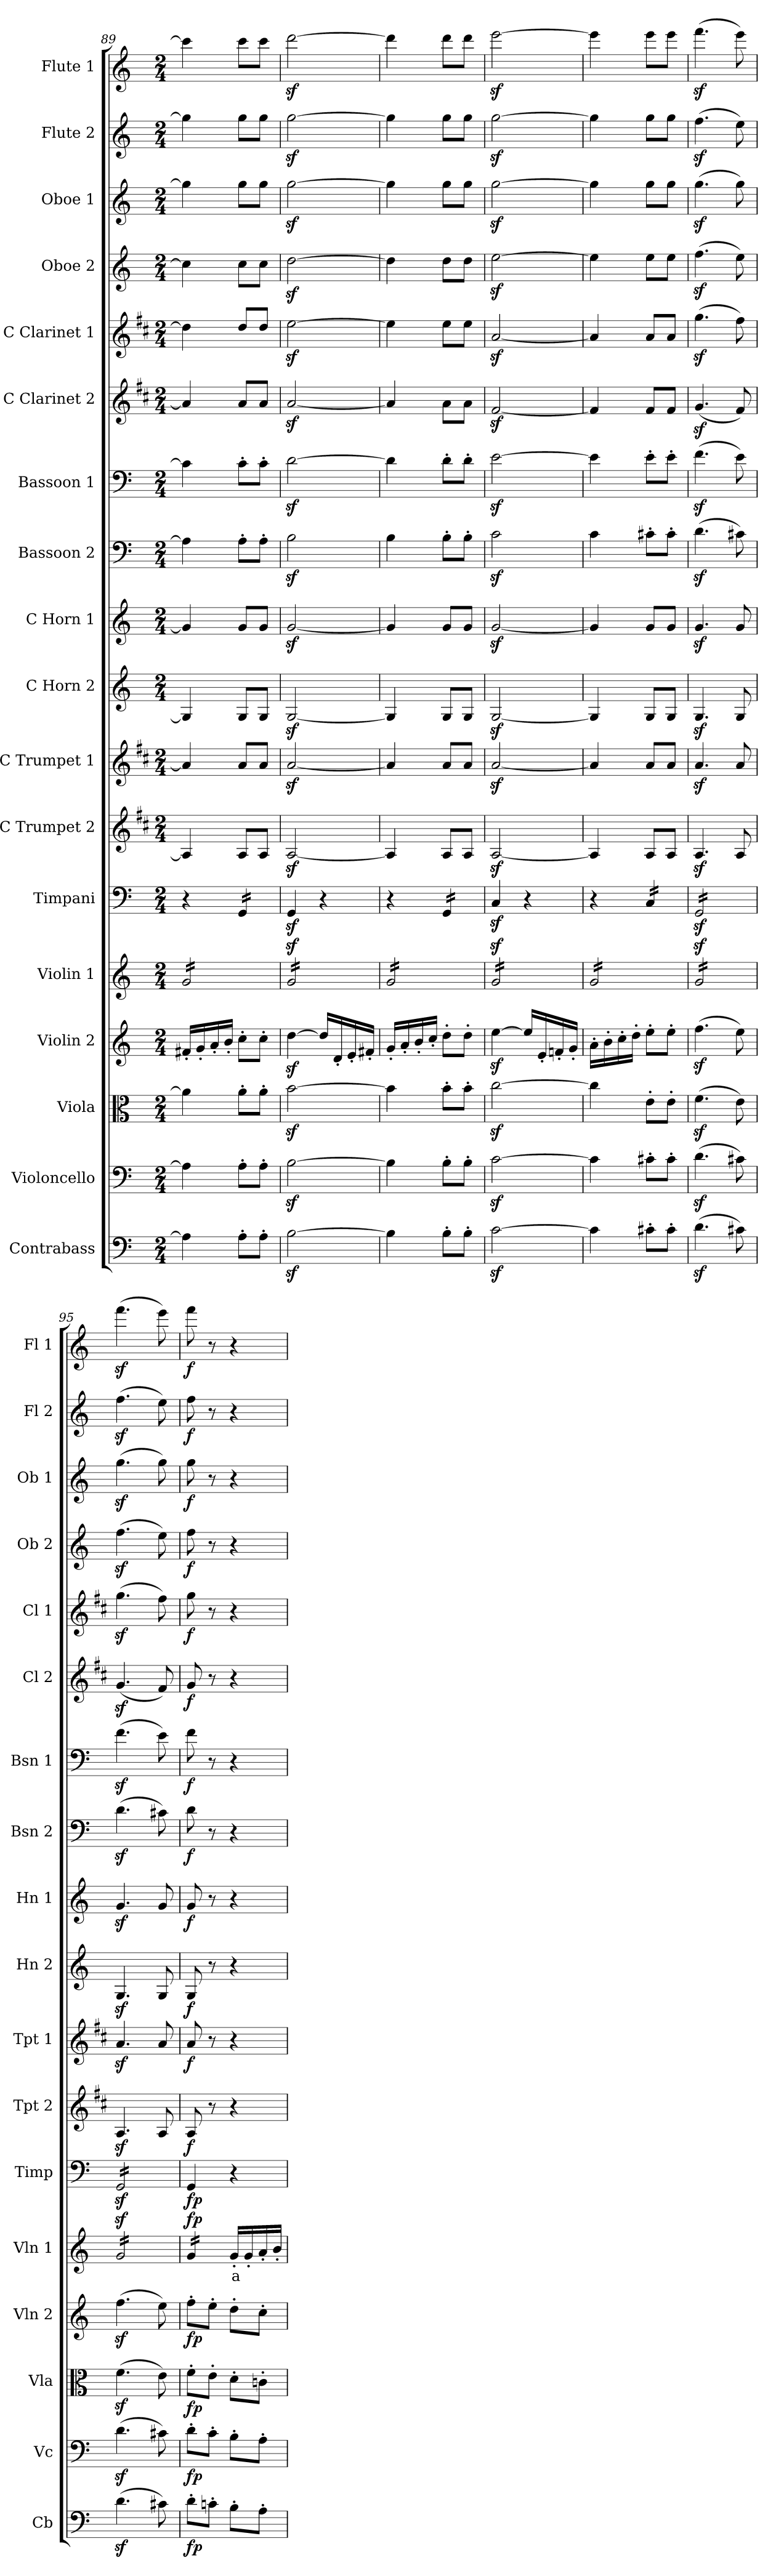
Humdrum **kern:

**kern	**dynam	**kern	**dynam	**kern	**dynam	**kern	**dynam	**kern	**text	**dynam	**kern	**dynam	**kern	**dynam	**kern	**dynam	**kern	**dynam	**kern	**dynam	**kern	**dynam	**kern	**dynam	**kern	**dynam	**kern	**dynam	**kern	**dynam	**kern	**dynam	**kern	**dynam	**kern	**dynam
*part18	*part18	*part17	*part17	*part16	*part16	*part15	*part15	*part14	*part14	*part14	*part13	*part13	*part12	*part12	*part11	*part11	*part10	*part10	*part9	*part9	*part8	*part8	*part7	*part7	*part6	*part6	*part5	*part5	*part4	*part4	*part3	*part3	*part2	*part2	*part1	*part1
*staff18	*staff18	*staff17	*staff17	*staff16	*staff16	*staff15	*staff15	*staff14	*staff14	*staff14	*staff13	*staff13	*staff12	*staff12	*staff11	*staff11	*staff10	*staff10	*staff9	*staff9	*staff8	*staff8	*staff7	*staff7	*staff6	*staff6	*staff5	*staff5	*staff4	*staff4	*staff3	*staff3	*staff2	*staff2	*staff1	*staff1
*I"Contrabass	*	*I"Violoncello	*	*I"Viola	*	*I"Violin 2	*	*I"Violin 1	*	*	*I"Timpani	*	*I"C Trumpet 2	*	*I"C Trumpet 1	*	*I"C Horn 2	*	*I"C Horn 1	*	*I"Bassoon 2	*	*I"Bassoon 1	*	*I"C Clarinet 2	*	*I"C Clarinet 1	*	*I"Oboe 2	*	*I"Oboe 1	*	*I"Flute 2	*	*I"Flute 1	*
*I'Cb	*	*I'Vc	*	*I'Vla	*	*I'Vln 2	*	*I'Vln 1	*	*	*I'Timp	*	*I'Tpt 2	*	*I'Tpt 1	*	*I'Hn 2	*	*I'Hn 1	*	*I'Bsn 2	*	*I'Bsn 1	*	*I'Cl 2	*	*I'Cl 1	*	*I'Ob 2	*	*I'Ob 1	*	*I'Fl 2	*	*I'Fl 1	*
*clefF4	*	*clefF4	*	*clefC3	*	*clefG2	*	*clefG2	*	*	*clefF4	*	*clefG2	*	*clefG2	*	*clefG2	*	*clefG2	*	*clefF4	*	*clefF4	*	*clefG2	*	*clefG2	*	*clefG2	*	*clefG2	*	*clefG2	*	*clefG2	*
*ITrd7c12	*	*	*	*	*	*	*	*	*	*	*	*	*ITrd1c2	*	*ITrd1c2	*	*ITrd7c12	*	*ITrd7c12	*	*	*	*	*	*ITrd1c2	*	*ITrd1c2	*	*	*	*	*	*	*	*	*
*k[]	*	*k[]	*	*k[]	*	*k[]	*	*k[]	*	*	*k[]	*	*k[]	*	*k[]	*	*k[]	*	*k[]	*	*k[]	*	*k[]	*	*k[]	*	*k[]	*	*k[]	*	*k[]	*	*k[]	*	*k[]	*
*M2/4	*	*M2/4	*	*M2/4	*	*M2/4	*	*M2/4	*	*	*M2/4	*	*M2/4	*	*M2/4	*	*M2/4	*	*M2/4	*	*M2/4	*	*M2/4	*	*M2/4	*	*M2/4	*	*M2/4	*	*M2/4	*	*M2/4	*	*M2/4	*
=89	=89	=89	=89	=89	=89	=89	=89	=89	=89	=89	=89	=89	=89	=89	=89	=89	=89	=89	=89	=89	=89	=89	=89	=89	=89	=89	=89	=89	=89	=89	=89	=89	=89	=89	=89	=89
*	*	*	*	*	*	*	*	*tremolo	*	*	*	*	*	*	*	*	*	*	*	*	*	*	*	*	*	*	*	*	*	*	*	*	*	*	*	*
4AA\]	.	4A\]	.	4a\]	.	16f#X'/LL	.	16g/LL	.	.	4r	.	4G/]	.	4g/]	.	4GG/]	.	4G/]	.	4A\]	.	4c\]	.	4g/]	.	4cc\]	.	4cc\]	.	4gg\]	.	4gg\]	.	4ccc\]	.
.	.	.	.	.	.	16g'/	.	16g/	.	.	.	.	.	.	.	.	.	.	.	.	.	.	.	.	.	.	.	.	.	.	.	.	.	.	.	.
.	.	.	.	.	.	16a'/	.	16g/	.	.	.	.	.	.	.	.	.	.	.	.	.	.	.	.	.	.	.	.	.	.	.	.	.	.	.	.
.	.	.	.	.	.	16b'/JJ	.	16g/	.	.	.	.	.	.	.	.	.	.	.	.	.	.	.	.	.	.	.	.	.	.	.	.	.	.	.	.
*	*	*	*	*	*	*	*	*	*	*	*tremolo	*	*	*	*	*	*	*	*	*	*	*	*	*	*	*	*	*	*	*	*	*	*	*	*	*
8AA'\L	.	8A'\L	.	8a'\L	.	8cc'\L	.	16g/	.	.	16GG/LL	.	8G/L	.	8g/L	.	8GG/L	.	8G/L	.	8A'\L	.	8c'\L	.	8g/L	.	8cc/L	.	8cc\L	.	8gg\L	.	8gg\L	.	8ccc\L	.
.	.	.	.	.	.	.	.	16g/	.	.	16GG/	.	.	.	.	.	.	.	.	.	.	.	.	.	.	.	.	.	.	.	.	.	.	.	.	.
8AA'\J	.	8A'\J	.	8a'\J	.	8cc'\J	.	16g/	.	.	16GG/	.	8G/J	.	8g/J	.	8GG/J	.	8G/J	.	8A'\J	.	8c'\J	.	8g/J	.	8cc/J	.	8cc\J	.	8gg\J	.	8gg\J	.	8ccc\J	.
.	.	.	.	.	.	.	.	16g/JJ	.	.	16GG/JJ	.	.	.	.	.	.	.	.	.	.	.	.	.	.	.	.	.	.	.	.	.	.	.	.	.
*	*	*	*	*	*	*	*	*	*	*	*Xtremolo	*	*	*	*	*	*	*	*	*	*	*	*	*	*	*	*	*	*	*	*	*	*	*	*	*
=90	=90	=90	=90	=90	=90	=90	=90	=90	=90	=90	=90	=90	=90	=90	=90	=90	=90	=90	=90	=90	=90	=90	=90	=90	=90	=90	=90	=90	=90	=90	=90	=90	=90	=90	=90	=90
[2BBz<\	.	[2Bz<\	.	[2bz<\	.	[4ddz<\	.	16gz</LL	.	.	4GGz</	.	[2Gz</	.	[2gz</	.	[2GGz</	.	[2Gz</	.	2Bz<\	.	[2dz<\	.	[2gz</	.	[2ddz<\	.	[2ddz<\	.	[2ggz<\	.	[2ggz<\	.	[2dddz<\	.
.	.	.	.	.	.	.	.	16gz</	.	.	.	.	.	.	.	.	.	.	.	.	.	.	.	.	.	.	.	.	.	.	.	.	.	.	.	.
.	.	.	.	.	.	.	.	16gz</	.	.	.	.	.	.	.	.	.	.	.	.	.	.	.	.	.	.	.	.	.	.	.	.	.	.	.	.
.	.	.	.	.	.	.	.	16gz</	.	.	.	.	.	.	.	.	.	.	.	.	.	.	.	.	.	.	.	.	.	.	.	.	.	.	.	.
.	.	.	.	.	.	16dd/LL]	.	16gz</	.	.	4r	.	.	.	.	.	.	.	.	.	.	.	.	.	.	.	.	.	.	.	.	.	.	.	.	.
.	.	.	.	.	.	16d'/	.	16gz</	.	.	.	.	.	.	.	.	.	.	.	.	.	.	.	.	.	.	.	.	.	.	.	.	.	.	.	.
.	.	.	.	.	.	16e'/	.	16gz</	.	.	.	.	.	.	.	.	.	.	.	.	.	.	.	.	.	.	.	.	.	.	.	.	.	.	.	.
.	.	.	.	.	.	16f#X'/JJ	.	16gz</JJ	.	.	.	.	.	.	.	.	.	.	.	.	.	.	.	.	.	.	.	.	.	.	.	.	.	.	.	.
!!LO:PB:g=z
=91	=91	=91	=91	=91	=91	=91	=91	=91	=91	=91	=91	=91	=91	=91	=91	=91	=91	=91	=91	=91	=91	=91	=91	=91	=91	=91	=91	=91	=91	=91	=91	=91	=91	=91	=91	=91
4BB\]	.	4B\]	.	4b\]	.	16g'/LL	.	16g/LL	.	.	4r	.	4G/]	.	4g/]	.	4GG/]	.	4G/]	.	4B\	.	4d\]	.	4g/]	.	4dd\]	.	4dd\]	.	4gg\]	.	4gg\]	.	4ddd\]	.
.	.	.	.	.	.	16a'/	.	16g/	.	.	.	.	.	.	.	.	.	.	.	.	.	.	.	.	.	.	.	.	.	.	.	.	.	.	.	.
.	.	.	.	.	.	16b'/	.	16g/	.	.	.	.	.	.	.	.	.	.	.	.	.	.	.	.	.	.	.	.	.	.	.	.	.	.	.	.
.	.	.	.	.	.	16cc'/JJ	.	16g/	.	.	.	.	.	.	.	.	.	.	.	.	.	.	.	.	.	.	.	.	.	.	.	.	.	.	.	.
*	*	*	*	*	*	*	*	*	*	*	*tremolo	*	*	*	*	*	*	*	*	*	*	*	*	*	*	*	*	*	*	*	*	*	*	*	*	*
8BB'\L	.	8B'\L	.	8b'\L	.	8dd'\L	.	16g/	.	.	16GG/LL	.	8G/L	.	8g/L	.	8GG/L	.	8G/L	.	8B'\L	.	8d'\L	.	8g\L	.	8dd\L	.	8dd\L	.	8gg\L	.	8gg\L	.	8ddd\L	.
.	.	.	.	.	.	.	.	16g/	.	.	16GG/	.	.	.	.	.	.	.	.	.	.	.	.	.	.	.	.	.	.	.	.	.	.	.	.	.
8BB'\J	.	8B'\J	.	8b'\J	.	8dd'\J	.	16g/	.	.	16GG/	.	8G/J	.	8g/J	.	8GG/J	.	8G/J	.	8B'\J	.	8d'\J	.	8g\J	.	8dd\J	.	8dd\J	.	8gg\J	.	8gg\J	.	8ddd\J	.
.	.	.	.	.	.	.	.	16g/JJ	.	.	16GG/JJ	.	.	.	.	.	.	.	.	.	.	.	.	.	.	.	.	.	.	.	.	.	.	.	.	.
*	*	*	*	*	*	*	*	*	*	*	*Xtremolo	*	*	*	*	*	*	*	*	*	*	*	*	*	*	*	*	*	*	*	*	*	*	*	*	*
=92	=92	=92	=92	=92	=92	=92	=92	=92	=92	=92	=92	=92	=92	=92	=92	=92	=92	=92	=92	=92	=92	=92	=92	=92	=92	=92	=92	=92	=92	=92	=92	=92	=92	=92	=92	=92
[2Cz<\	.	[2cz<\	.	[2ccz<\	.	[4eez<\	.	16gz</LL	.	.	4Cz</	.	[2Gz</	.	[2gz</	.	[2GGz</	.	[2Gz</	.	2cz<\	.	[2ez<\	.	[2ez</	.	[2gz</	.	[2eez<\	.	[2ggz<\	.	[2ggz<\	.	[2eeez<\	.
.	.	.	.	.	.	.	.	16gz</	.	.	.	.	.	.	.	.	.	.	.	.	.	.	.	.	.	.	.	.	.	.	.	.	.	.	.	.
.	.	.	.	.	.	.	.	16gz</	.	.	.	.	.	.	.	.	.	.	.	.	.	.	.	.	.	.	.	.	.	.	.	.	.	.	.	.
.	.	.	.	.	.	.	.	16gz</	.	.	.	.	.	.	.	.	.	.	.	.	.	.	.	.	.	.	.	.	.	.	.	.	.	.	.	.
.	.	.	.	.	.	16ee/LL]	.	16gz</	.	.	4r	.	.	.	.	.	.	.	.	.	.	.	.	.	.	.	.	.	.	.	.	.	.	.	.	.
.	.	.	.	.	.	16e'/	.	16gz</	.	.	.	.	.	.	.	.	.	.	.	.	.	.	.	.	.	.	.	.	.	.	.	.	.	.	.	.
.	.	.	.	.	.	16fn'/	.	16gz</	.	.	.	.	.	.	.	.	.	.	.	.	.	.	.	.	.	.	.	.	.	.	.	.	.	.	.	.
.	.	.	.	.	.	16g'/JJ	.	16gz</JJ	.	.	.	.	.	.	.	.	.	.	.	.	.	.	.	.	.	.	.	.	.	.	.	.	.	.	.	.
=93	=93	=93	=93	=93	=93	=93	=93	=93	=93	=93	=93	=93	=93	=93	=93	=93	=93	=93	=93	=93	=93	=93	=93	=93	=93	=93	=93	=93	=93	=93	=93	=93	=93	=93	=93	=93
4C\]	.	4c\]	.	4cc\]	.	16a'\LL	.	16g/LL	.	.	4r	.	4G/]	.	4g/]	.	4GG/]	.	4G/]	.	4c\	.	4e\]	.	4e/]	.	4g/]	.	4ee\]	.	4gg\]	.	4gg\]	.	4eee\]	.
.	.	.	.	.	.	16b'\	.	16g/	.	.	.	.	.	.	.	.	.	.	.	.	.	.	.	.	.	.	.	.	.	.	.	.	.	.	.	.
.	.	.	.	.	.	16cc'\	.	16g/	.	.	.	.	.	.	.	.	.	.	.	.	.	.	.	.	.	.	.	.	.	.	.	.	.	.	.	.
.	.	.	.	.	.	16dd'\JJ	.	16g/	.	.	.	.	.	.	.	.	.	.	.	.	.	.	.	.	.	.	.	.	.	.	.	.	.	.	.	.
*	*	*	*	*	*	*	*	*	*	*	*tremolo	*	*	*	*	*	*	*	*	*	*	*	*	*	*	*	*	*	*	*	*	*	*	*	*	*
8C#X'\L	.	8c#X'\L	.	8e'\L	.	8ee'\L	.	16g/	.	.	16C/LL	.	8G/L	.	8g/L	.	8GG/L	.	8G/L	.	8c#X'\L	.	8e'\L	.	8e/L	.	8g/L	.	8ee\L	.	8gg\L	.	8gg\L	.	8eee\L	.
.	.	.	.	.	.	.	.	16g/	.	.	16C/	.	.	.	.	.	.	.	.	.	.	.	.	.	.	.	.	.	.	.	.	.	.	.	.	.
8C#'\J	.	8c#'\J	.	8e'\J	.	8ee'\J	.	16g/	.	.	16C/	.	8G/J	.	8g/J	.	8GG/J	.	8G/J	.	8c#'\J	.	8e'\J	.	8e/J	.	8g/J	.	8ee\J	.	8gg\J	.	8gg\J	.	8eee\J	.
.	.	.	.	.	.	.	.	16g/JJ	.	.	16C/JJ	.	.	.	.	.	.	.	.	.	.	.	.	.	.	.	.	.	.	.	.	.	.	.	.	.
=94	=94	=94	=94	=94	=94	=94	=94	=94	=94	=94	=94	=94	=94	=94	=94	=94	=94	=94	=94	=94	=94	=94	=94	=94	=94	=94	=94	=94	=94	=94	=94	=94	=94	=94	=94	=94
(4.Dz<\	.	(4.dz<\	.	(4.fz<\	.	(4.ffz<\	.	16gz</LL	.	.	16GGz</LL	.	4.Gz</	.	4.gz</	.	4.GGz</	.	4.Gz</	.	(4.dz<\	.	(4.fz<\	.	(4.fz</	.	(4.ffz<\	.	(4.ffz<\	.	(4.ggz<\	.	(4.ffz<\	.	(4.fffz<\	.
.	.	.	.	.	.	.	.	16gz</	.	.	16GGz</	.	.	.	.	.	.	.	.	.	.	.	.	.	.	.	.	.	.	.	.	.	.	.	.	.
.	.	.	.	.	.	.	.	16gz</	.	.	16GGz</	.	.	.	.	.	.	.	.	.	.	.	.	.	.	.	.	.	.	.	.	.	.	.	.	.
.	.	.	.	.	.	.	.	16gz</	.	.	16GGz</	.	.	.	.	.	.	.	.	.	.	.	.	.	.	.	.	.	.	.	.	.	.	.	.	.
.	.	.	.	.	.	.	.	16gz</	.	.	16GGz</	.	.	.	.	.	.	.	.	.	.	.	.	.	.	.	.	.	.	.	.	.	.	.	.	.
.	.	.	.	.	.	.	.	16gz</	.	.	16GGz</	.	.	.	.	.	.	.	.	.	.	.	.	.	.	.	.	.	.	.	.	.	.	.	.	.
8C#X\)	.	8c#X\)	.	8e\)	.	8ee\)	.	16gz</	.	.	16GGz</	.	8G/	.	8g/	.	8GG/	.	8G/	.	8c#X\)	.	8e\)	.	8e/)	.	8ee\)	.	8ee\)	.	8gg\)	.	8ee\)	.	8eee\)	.
.	.	.	.	.	.	.	.	16gz</JJ	.	.	16GGz</JJ	.	.	.	.	.	.	.	.	.	.	.	.	.	.	.	.	.	.	.	.	.	.	.	.	.
=95	=95	=95	=95	=95	=95	=95	=95	=95	=95	=95	=95	=95	=95	=95	=95	=95	=95	=95	=95	=95	=95	=95	=95	=95	=95	=95	=95	=95	=95	=95	=95	=95	=95	=95	=95	=95
(4.Dz<\	.	(4.dz<\	.	(4.fz<\	.	(4.ffz<\	.	16gz</LL	.	.	16GGz</LL	.	4.Gz</	.	4.gz</	.	4.GGz</	.	4.Gz</	.	(4.dz<\	.	(4.fz<\	.	(4.fz</	.	(4.ffz<\	.	(4.ffz<\	.	(4.ggz<\	.	(4.ffz<\	.	(4.fffz<\	.
.	.	.	.	.	.	.	.	16gz</	.	.	16GGz</	.	.	.	.	.	.	.	.	.	.	.	.	.	.	.	.	.	.	.	.	.	.	.	.	.
.	.	.	.	.	.	.	.	16gz</	.	.	16GGz</	.	.	.	.	.	.	.	.	.	.	.	.	.	.	.	.	.	.	.	.	.	.	.	.	.
.	.	.	.	.	.	.	.	16gz</	.	.	16GGz</	.	.	.	.	.	.	.	.	.	.	.	.	.	.	.	.	.	.	.	.	.	.	.	.	.
.	.	.	.	.	.	.	.	16gz</	.	.	16GGz</	.	.	.	.	.	.	.	.	.	.	.	.	.	.	.	.	.	.	.	.	.	.	.	.	.
.	.	.	.	.	.	.	.	16gz</	.	.	16GGz</	.	.	.	.	.	.	.	.	.	.	.	.	.	.	.	.	.	.	.	.	.	.	.	.	.
8C#X\)	.	8c#X\)	.	8e\)	.	8ee\)	.	16gz</	.	.	16GGz</	.	8G/	.	8g/	.	8GG/	.	8G/	.	8c#X\)	.	8e\)	.	8e/)	.	8ee\)	.	8ee\)	.	8gg\)	.	8ee\)	.	8eee\)	.
.	.	.	.	.	.	.	.	16gz</JJ	.	.	16GGz</JJ	.	.	.	.	.	.	.	.	.	.	.	.	.	.	.	.	.	.	.	.	.	.	.	.	.
*	*	*	*	*	*	*	*	*	*	*	*Xtremolo	*	*	*	*	*	*	*	*	*	*	*	*	*	*	*	*	*	*	*	*	*	*	*	*	*
=96	=96	=96	=96	=96	=96	=96	=96	=96	=96	=96	=96	=96	=96	=96	=96	=96	=96	=96	=96	=96	=96	=96	=96	=96	=96	=96	=96	=96	=96	=96	=96	=96	=96	=96	=96	=96
!	!LO:DY:b	!	!LO:DY:b	!	!LO:DY:b	!	!LO:DY:b	!	!	!LO:DY:b	!	!LO:DY:b	!	!LO:DY:b	!	!LO:DY:b	!	!LO:DY:b	!	!LO:DY:b	!	!LO:DY:b	!	!LO:DY:b	!	!LO:DY:b	!	!LO:DY:b	!	!LO:DY:b	!	!LO:DY:b	!	!LO:DY:b	!	!LO:DY:b
8D'\L	fp	8d'\L	fp	8f'\L	fp	8ff'\L	fp	16g/LL	.	fp	4GG/	fp	8G/	f	8g/	f	8GG/	f	8G/	f	8d\	f	8f\	f	8f/	f	8ff\	f	8ff\	f	8gg\	f	8ff\	f	8fff\	f
.	.	.	.	.	.	.	.	16g/	.	.	.	.	.	.	.	.	.	.	.	.	.	.	.	.	.	.	.	.	.	.	.	.	.	.	.	.
8Cn'\J	.	8c'\J	.	8e'\J	.	8ee'\J	.	16g/	.	.	.	.	8r	.	8r	.	8r	.	8r	.	8r	.	8r	.	8r	.	8r	.	8r	.	8r	.	8r	.	8r	.
.	.	.	.	.	.	.	.	16g/JJ	.	.	.	.	.	.	.	.	.	.	.	.	.	.	.	.	.	.	.	.	.	.	.	.	.	.	.	.
*	*	*	*	*	*	*	*	*Xtremolo	*	*	*	*	*	*	*	*	*	*	*	*	*	*	*	*	*	*	*	*	*	*	*	*	*	*	*	*
!	!	!	!	!	!	!	!	!	!LO:LY:b:color=#FF0000	!	!	!	!	!	!	!	!	!	!	!	!	!	!	!	!	!	!	!	!	!	!	!	!	!	!	!
8BB'\L	.	8B'\L	.	8d'\L	.	8dd'\L	.	16g'/LL	a	.	4r	.	4r	.	4r	.	4r	.	4r	.	4r	.	4r	.	4r	.	4r	.	4r	.	4r	.	4r	.	4r	.
.	.	.	.	.	.	.	.	16g'/	.	.	.	.	.	.	.	.	.	.	.	.	.	.	.	.	.	.	.	.	.	.	.	.	.	.	.	.
8AA'\J	.	8A'\J	.	8cn'\J	.	8cc'\J	.	16a'/	.	.	.	.	.	.	.	.	.	.	.	.	.	.	.	.	.	.	.	.	.	.	.	.	.	.	.	.
.	.	.	.	.	.	.	.	16b'/JJ	.	.	.	.	.	.	.	.	.	.	.	.	.	.	.	.	.	.	.	.	.	.	.	.	.	.	.	.
=	=	=	=	=	=	=	=	=	=	=	=	=	=	=	=	=	=	=	=	=	=	=	=	=	=	=	=	=	=	=	=	=	=	=	=	=
*-	*-	*-	*-	*-	*-	*-	*-	*-	*-	*-	*-	*-	*-	*-	*-	*-	*-	*-	*-	*-	*-	*-	*-	*-	*-	*-	*-	*-	*-	*-	*-	*-	*-	*-	*-	*-
